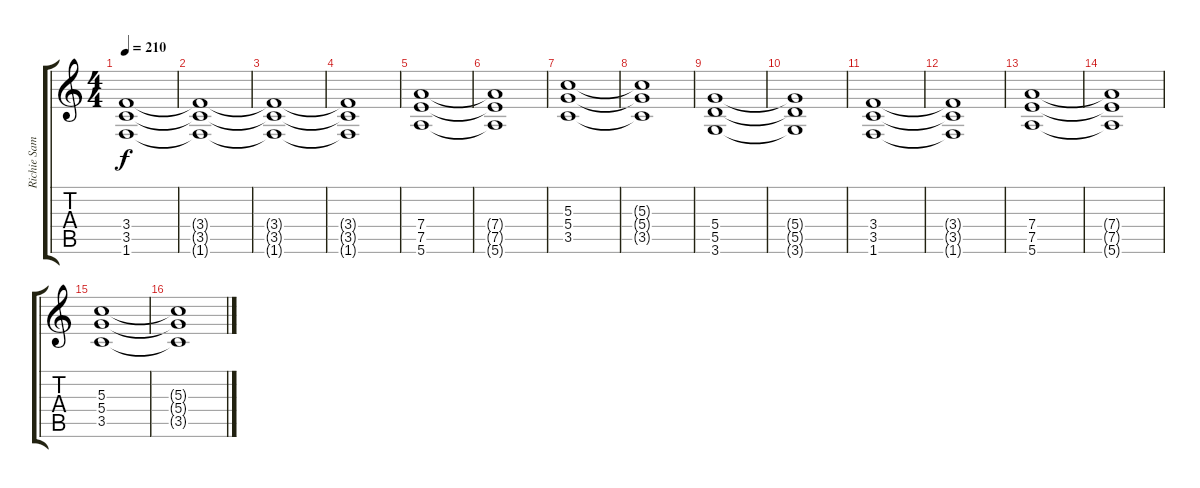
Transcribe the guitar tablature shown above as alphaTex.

\track ("Richie Sambora" "Richie Sam") {instrument distortionguitar}
\staff {score tabs}
\tuning (E4 B3 G3 D3 A2 E2) {hide}
\ts (4 4)
\tempo 210
\clef g2
\ks c
(3.4 3.5 1.6).1{dy f} |
(3.4{t} 3.5{t} 1.6{t}).1 |
(3.4{t} 3.5{t} 1.6{t}).1 |
(3.4{t} 3.5{t} 1.6{t}).1 |
(7.4 7.5 5.6).1 |
(7.4{t} 7.5{t} 5.6{t}).1 |
(5.3 5.4 3.5).1 |
(5.3{t} 5.4{t} 3.5{t}).1 |
(5.4 5.5 3.6).1 |
(5.4{t} 5.5{t} 3.6{t}).1 |
(3.4 3.5 1.6).1 |
(3.4{t} 3.5{t} 1.6{t}).1 |
(7.4 7.5 5.6).1 |
(7.4{t} 7.5{t} 5.6{t}).1 |
(5.3 5.4 3.5).1 |
(5.3{t} 5.4{t} 3.5{t}).1
